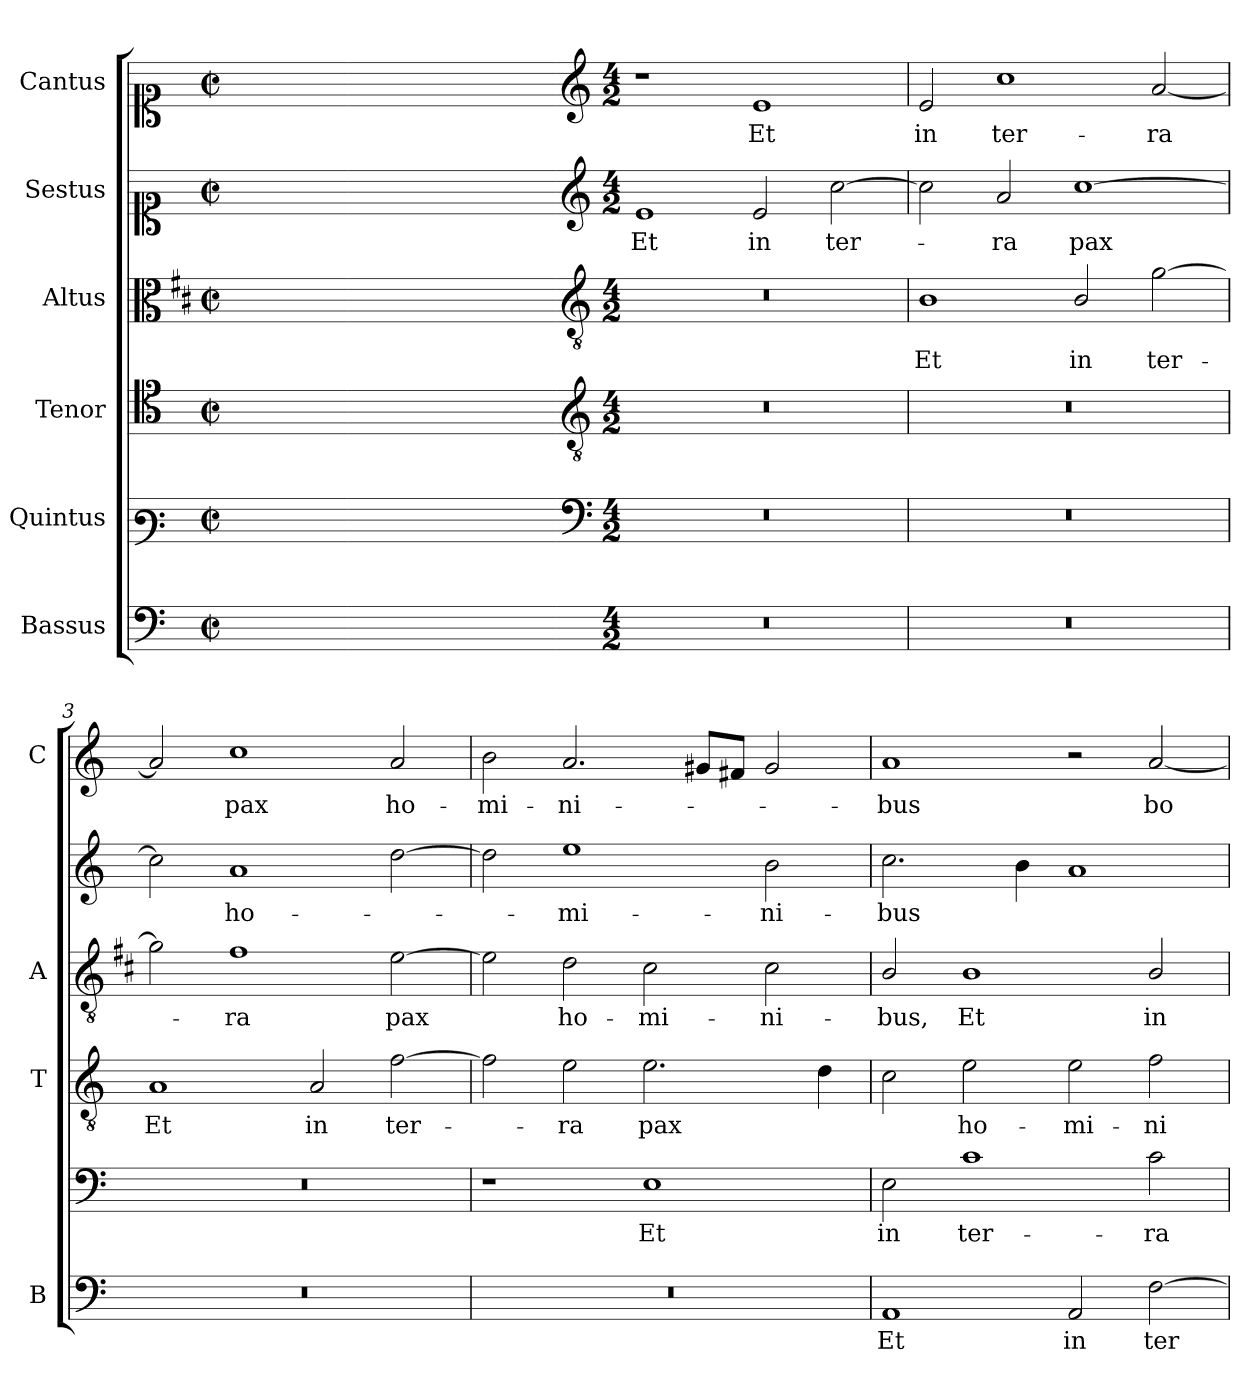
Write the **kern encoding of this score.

**kern	**text	**kern	**text	**kern	**text	**kern	**text	**kern	**text	**kern	**text
*part6	*part6	*part5	*part5	*part4	*part4	*part3	*part3	*part2	*part2	*part1	*part1
*staff6	*staff6	*staff5	*staff5	*staff4	*staff4	*staff3	*staff3	*staff2	*staff2	*staff1	*staff1
*I"Bassus	*	*I"Quintus	*	*I"Tenor	*	*I"Altus	*	*I"Sestus	*	*I"Cantus	*
*I'B	*	*	*	*I'T	*	*I'A	*	*	*	*I'C	*
*clefF4	*	*clefF3	*	*clefC4	*	*clefC3	*	*clefC1	*	*clefC1	*
*	*	*	*	*	*	*ITrd1c2	*	*	*	*	*
*k[]	*	*k[]	*	*k[]	*	*k[]	*	*k[]	*	*k[]	*
*C:	*	*C:	*	*C:	*	*C:	*	*C:	*	*C:	*
*M2/2	*	*M2/2	*	*M2/2	*	*M2/2	*	*M2/2	*	*M2/2	*
*met(c|)	*	*met(c|)	*	*met(c|)	*	*met(c|)	*	*met(c|)	*	*met(c|)	*
=	=	=	=	=	=	=	=	=	=	=	=
1ryy	.	1ryy	.	1ryy	.	1ryy	.	1ryy	.	1ryy	.
=1X-	=1X-	=1X-	=1X-	=1X-	=1X-	=1X-	=1X-	=1X-	=1X-	=1X-	=1X-
4ryy	.	4ryy	.	4ryy	.	4ryy	.	4ryy	.	4ryy	.
4ryy	.	4ryy	.	4ryy	.	4ryy	.	4ryy	.	4ryy	.
4ryy	.	4ryy	.	4ryy	.	4ryy	.	4ryy	.	4ryy	.
4ryy	.	4ryy	.	4ryy	.	4ryy	.	4ryy	.	4ryy	.
=1-	=1-	=1-	=1-	=1-	=1-	=1-	=1-	=1-	=1-	=1-	=1-
*	*	*clefF4	*	*clefGv2	*	*clefGv2	*	*clefG2	*	*clefG2	*
*M4/2	*	*M4/2	*	*M4/2	*	*M4/2	*	*M4/2	*	*M4/2	*
!	!	!	!	!	!	!	!	!	!LO:LY:b	!	!
0r	.	0r	.	0r	.	0r	.	1e	Et	1r	.
!	!	!	!	!	!	!	!	!	!LO:LY:b	!	!LO:LY:b
.	.	.	.	.	.	.	.	2e/	in	1e	Et
!	!	!	!	!	!	!	!	!	!LO:LY:b	!	!
.	.	.	.	.	.	.	.	[2cc\	ter-	.	.
=2	=2	=2	=2	=2	=2	=2	=2	=2	=2	=2	=2
!	!	!	!	!	!	!	!LO:LY:b	!	!	!	!LO:LY:b
0r	.	0r	.	0r	.	1A	Et	2cc\]	.	2e/	in
!	!	!	!	!	!	!	!	!	!LO:LY:b	!	!LO:LY:b
.	.	.	.	.	.	.	.	2a/	-ra	1cc	ter-
!	!	!	!	!	!	!	!LO:LY:b	!	!LO:LY:b	!	!
.	.	.	.	.	.	2A/	in	[1cc	pax	.	.
!	!	!	!	!	!	!	!LO:LY:b	!	!	!	!LO:LY:b
.	.	.	.	.	.	[2f\	ter-	.	.	[2a/	-ra
=3	=3	=3	=3	=3	=3	=3	=3	=3	=3	=3	=3
!	!	!	!	!	!LO:LY:b	!	!	!	!	!	!
0r	.	0r	.	1A	Et	2f\]	.	2cc\]	.	2a/]	.
!	!	!	!	!	!	!	!LO:LY:b	!	!LO:LY:b	!	!LO:LY:b
.	.	.	.	.	.	1e	-ra	1a	ho-	1cc	pax
!	!	!	!	!	!LO:LY:b	!	!	!	!	!	!
.	.	.	.	2A/	in	.	.	.	.	.	.
!	!	!	!	!	!LO:LY:b	!	!LO:LY:b	!	!	!	!LO:LY:b
.	.	.	.	[2f\	ter-	[2d\	pax	[2dd\	.	2a/	ho-
=4	=4	=4	=4	=4	=4	=4	=4	=4	=4	=4	=4
!	!	!	!	!	!	!	!	!	!	!	!LO:LY:b
0r	.	1r	.	2f\]	.	2d\]	.	2dd\]	.	2b\	-mi-
!	!	!	!	!	!LO:LY:b	!	!LO:LY:b	!	!LO:LY:b	!	!LO:LY:b
.	.	.	.	2e\	-ra	2c\	ho-	1ee	-mi-	2.a/	-ni-
!	!	!	!LO:LY:b	!	!LO:LY:b	!	!LO:LY:b	!	!	!	!
.	.	1E	Et	2.e\	pax	2B\	-mi-	.	.	.	.
.	.	.	.	.	.	.	.	.	.	8g#X/L	.
.	.	.	.	.	.	.	.	.	.	8f#X/J	.
!	!	!	!	!	!	!	!LO:LY:b	!	!LO:LY:b	!	!
.	.	.	.	.	.	2B\	-ni-	2b\	-ni-	2g#/	.
.	.	.	.	4d\	.	.	.	.	.	.	.
=5	=5	=5	=5	=5	=5	=5	=5	=5	=5	=5	=5
!	!LO:LY:b	!	!LO:LY:b	!	!	!	!LO:LY:b	!	!LO:LY:b	!	!LO:LY:b
1AA	Et	2E\	in	2c\	.	2A/	-bus,	2.cc\	-bus	1a	-bus
!	!	!	!LO:LY:b	!	!LO:LY:b	!	!LO:LY:b	!	!	!	!
.	.	1c	ter-	2e\	ho-	1A	Et	.	.	.	.
.	.	.	.	.	.	.	.	4b\	.	.	.
!	!LO:LY:b	!	!	!	!LO:LY:b	!	!	!	!	!	!
2AA/	in	.	.	2e\	-mi-	.	.	1a	.	2r	.
!	!LO:LY:b	!	!LO:LY:b	!	!LO:LY:b	!	!LO:LY:b	!	!	!	!LO:LY:b
[2F\	ter-	2c\	-ra	2f\	-ni-	2A/	in	.	.	[2a/	bo-
=	=	=	=	=	=	=	=	=	=	=	=
*-	*-	*-	*-	*-	*-	*-	*-	*-	*-	*-	*-
